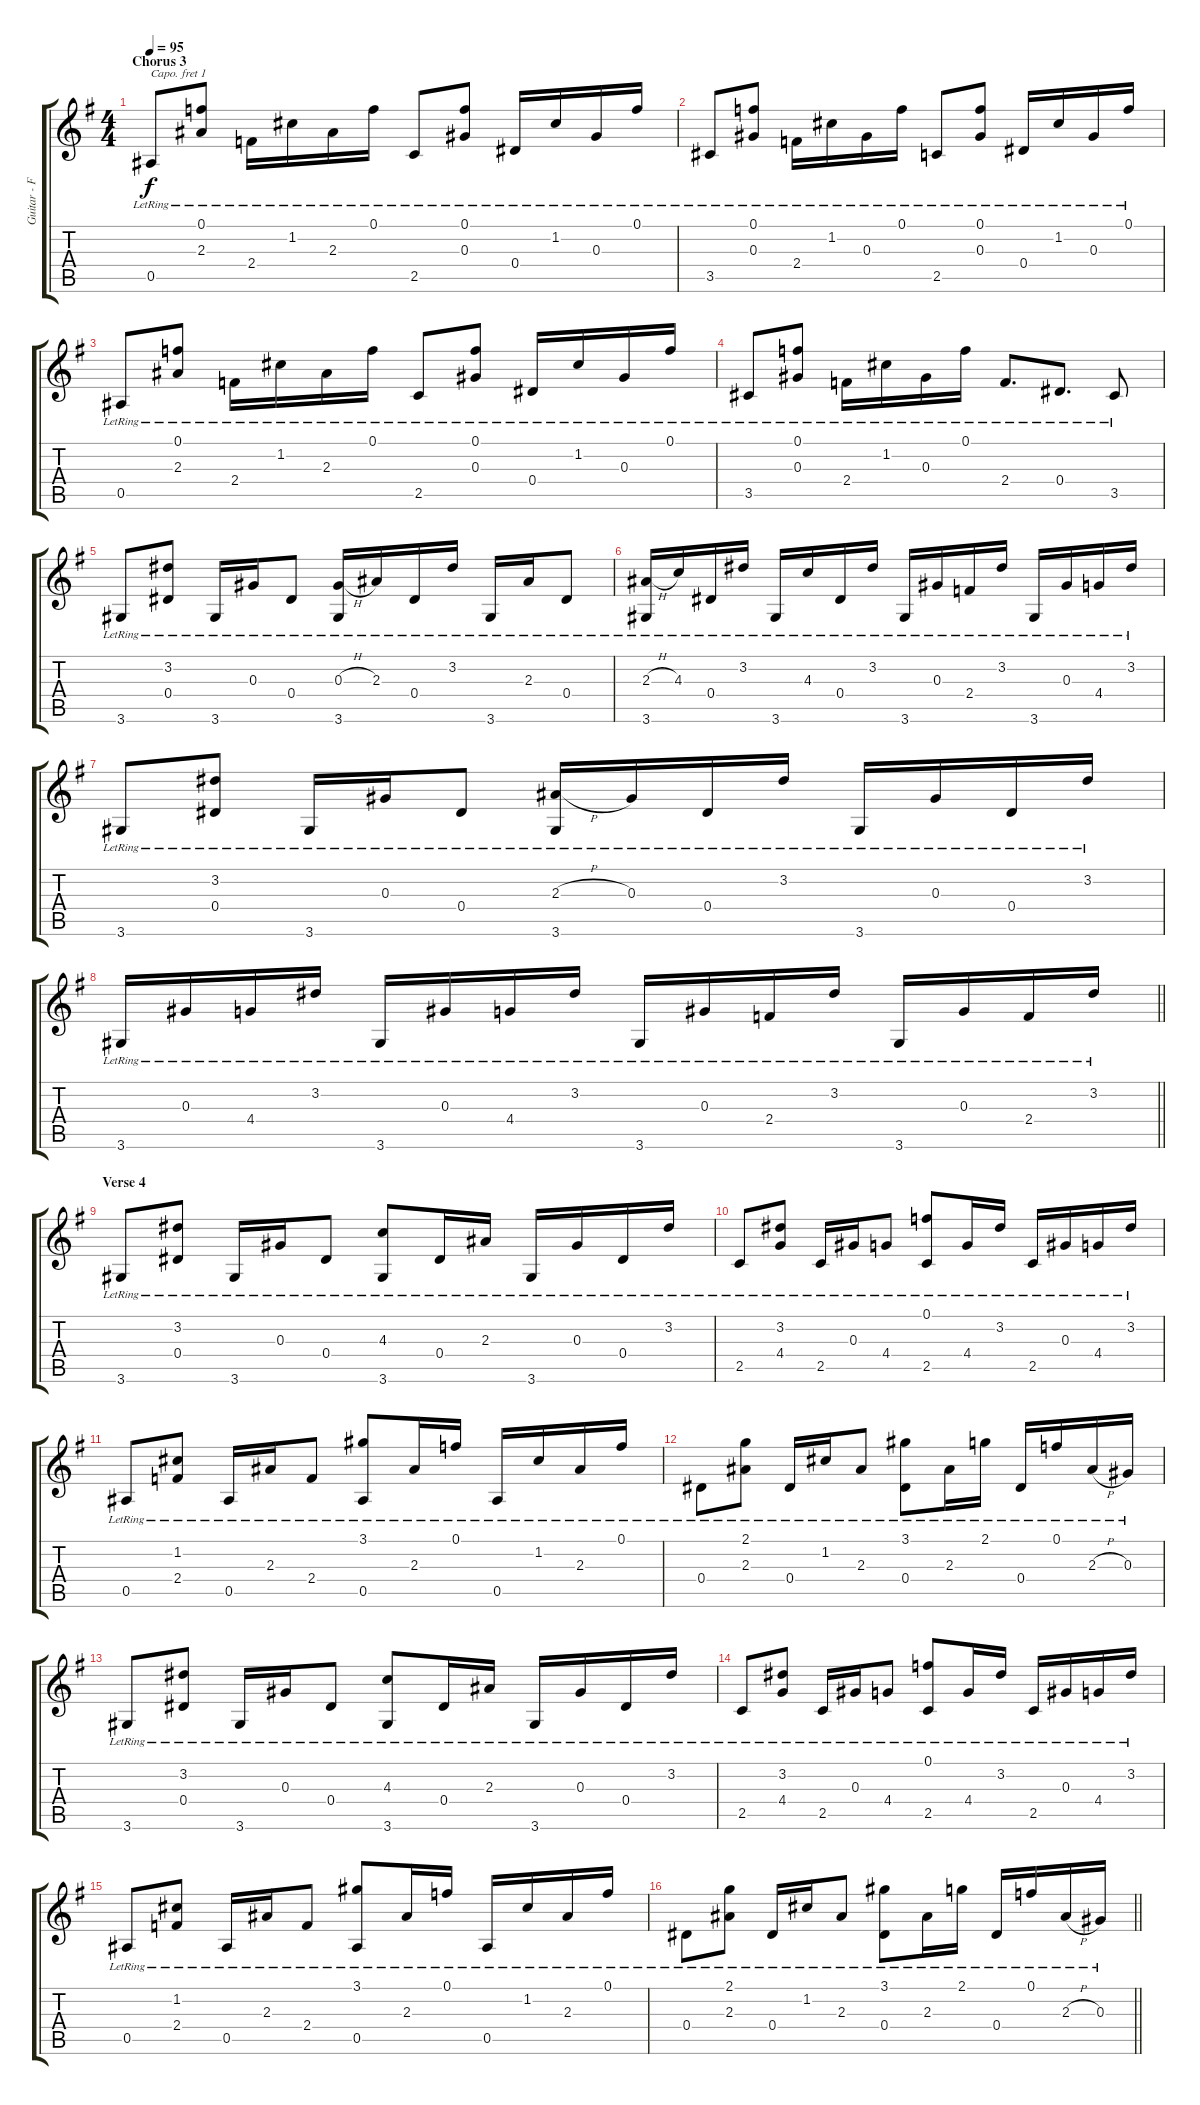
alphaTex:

\track ("Guitar - Fionn Regan" "Guitar - F") {instrument acousticguitarsteel}
\staff {score tabs}
\capo 1
\tuning (E4 B3 G3 D3 A2 E2) {hide}
\ts (4 4)
\section ("" "Chorus 3")
\tempo 95
\clef g2
\ks g
0.5{lr}.8{dy f} (0.1{lr} 2.3{lr}).8 2.4{lr}.16 1.2{lr}.16 2.3{lr}.16 0.1{lr}.16 2.5{lr}.8 (0.1{lr} 0.3{lr}).8 0.4{lr}.16 1.2{lr}.16 0.3{lr}.16 0.1{lr}.16 |
3.5{lr}.8 (0.1{lr} 0.3{lr}).8 2.4{lr}.16 1.2{lr}.16 0.3{lr}.16 0.1{lr}.16 2.5{lr}.8 (0.1{lr} 0.3{lr}).8 0.4{lr}.16 1.2{lr}.16 0.3{lr}.16 0.1{lr}.16 |
0.5{lr}.8 (0.1{lr} 2.3{lr}).8 2.4{lr}.16 1.2{lr}.16 2.3{lr}.16 0.1{lr}.16 2.5{lr}.8 (0.1{lr} 0.3{lr}).8 0.4{lr}.16 1.2{lr}.16 0.3{lr}.16 0.1{lr}.16 |
3.5{lr}.8 (0.1{lr} 0.3{lr}).8 2.4{lr}.16 1.2{lr}.16 0.3{lr}.16 0.1{lr}.16 2.4{lr}.8{d} 0.4{lr}.8{d} 3.5{lr}.8 |
3.6{lr}.8 (3.2{lr} 0.4{lr}).8 3.6{lr}.16 0.3{lr}.16 0.4{lr}.8 (0.3{h lr} 3.6{lr}).16 2.3{lr}.16 0.4{lr}.16 3.2{lr}.16 3.6{lr}.16 2.3{lr}.16 0.4{lr}.8 |
(2.3{h lr} 3.6{lr}).16 4.3{lr}.16 0.4{lr}.16 3.2{lr}.16 3.6{lr}.16 4.3{lr}.16 0.4{lr}.16 3.2{lr}.16 3.6{lr}.16 0.3{lr}.16 2.4{lr}.16 3.2{lr}.16 3.6{lr}.16 0.3{lr}.16 4.4{lr}.16 3.2{lr}.16 |
3.6{lr}.8 (3.2{lr} 0.4{lr}).8 3.6{lr}.16 0.3{lr}.16 0.4{lr}.8 (2.3{h lr} 3.6{lr}).16 0.3{lr}.16 0.4{lr}.16 3.2{lr}.16 3.6{lr}.16 0.3{lr}.16 0.4{lr}.16 3.2{lr}.16 |
\barLineRight lightlight
3.6{lr}.16 0.3{lr}.16 4.4{lr}.16 3.2{lr}.16 3.6{lr}.16 0.3{lr}.16 4.4{lr}.16 3.2{lr}.16 3.6{lr}.16 0.3{lr}.16 2.4{lr}.16 3.2{lr}.16 3.6{lr}.16 0.3{lr}.16 2.4{lr}.16 3.2{lr}.16 |
\section ("" "Verse 4")
3.6{lr}.8 (3.2{lr} 0.4{lr}).8 3.6{lr}.16 0.3{lr}.16 0.4{lr}.8 (4.3{lr} 3.6{lr}).8 0.4{lr}.16 2.3{lr}.16 3.6{lr}.16 0.3{lr}.16 0.4{lr}.16 3.2{lr}.16 |
2.5{lr}.8 (3.2{lr} 4.4{lr}).8 2.5{lr}.16 0.3{lr}.16 4.4{lr}.8 (0.1{lr} 2.5{lr}).8 4.4{lr}.16 3.2{lr}.16 2.5{lr}.16 0.3{lr}.16 4.4{lr}.16 3.2{lr}.16 |
0.5{lr}.8 (1.2{lr} 2.4{lr}).8 0.5{lr}.16 2.3{lr}.16 2.4{lr}.8 (3.1{lr} 0.5{lr}).8 2.3{lr}.16 0.1{lr}.16 0.5{lr}.16 1.2{lr}.16 2.3{lr}.16 0.1{lr}.16 |
0.4{lr}.8 (2.1{lr} 2.3{lr}).8 0.4{lr}.16 1.2{lr}.16 2.3{lr}.8 (3.1{lr} 0.4{lr}).8 2.3{lr}.16 2.1{lr}.16 0.4{lr}.16 0.1{lr}.16 2.3{h lr}.16 0.3{lr}.16 |
3.6{lr}.8 (3.2{lr} 0.4{lr}).8 3.6{lr}.16 0.3{lr}.16 0.4{lr}.8 (4.3{lr} 3.6{lr}).8 0.4{lr}.16 2.3{lr}.16 3.6{lr}.16 0.3{lr}.16 0.4{lr}.16 3.2{lr}.16 |
2.5{lr}.8 (3.2{lr} 4.4{lr}).8 2.5{lr}.16 0.3{lr}.16 4.4{lr}.8 (0.1{lr} 2.5{lr}).8 4.4{lr}.16 3.2{lr}.16 2.5{lr}.16 0.3{lr}.16 4.4{lr}.16 3.2{lr}.16 |
0.5{lr}.8 (1.2{lr} 2.4{lr}).8 0.5{lr}.16 2.3{lr}.16 2.4{lr}.8 (3.1{lr} 0.5{lr}).8 2.3{lr}.16 0.1{lr}.16 0.5{lr}.16 1.2{lr}.16 2.3{lr}.16 0.1{lr}.16 |
\barLineRight lightlight
0.4{lr}.8 (2.1{lr} 2.3{lr}).8 0.4{lr}.16 1.2{lr}.16 2.3{lr}.8 (3.1{lr} 0.4{lr}).8 2.3{lr}.16 2.1{lr}.16 0.4{lr}.16 0.1{lr}.16 2.3{h lr}.16 0.3{lr}.16
